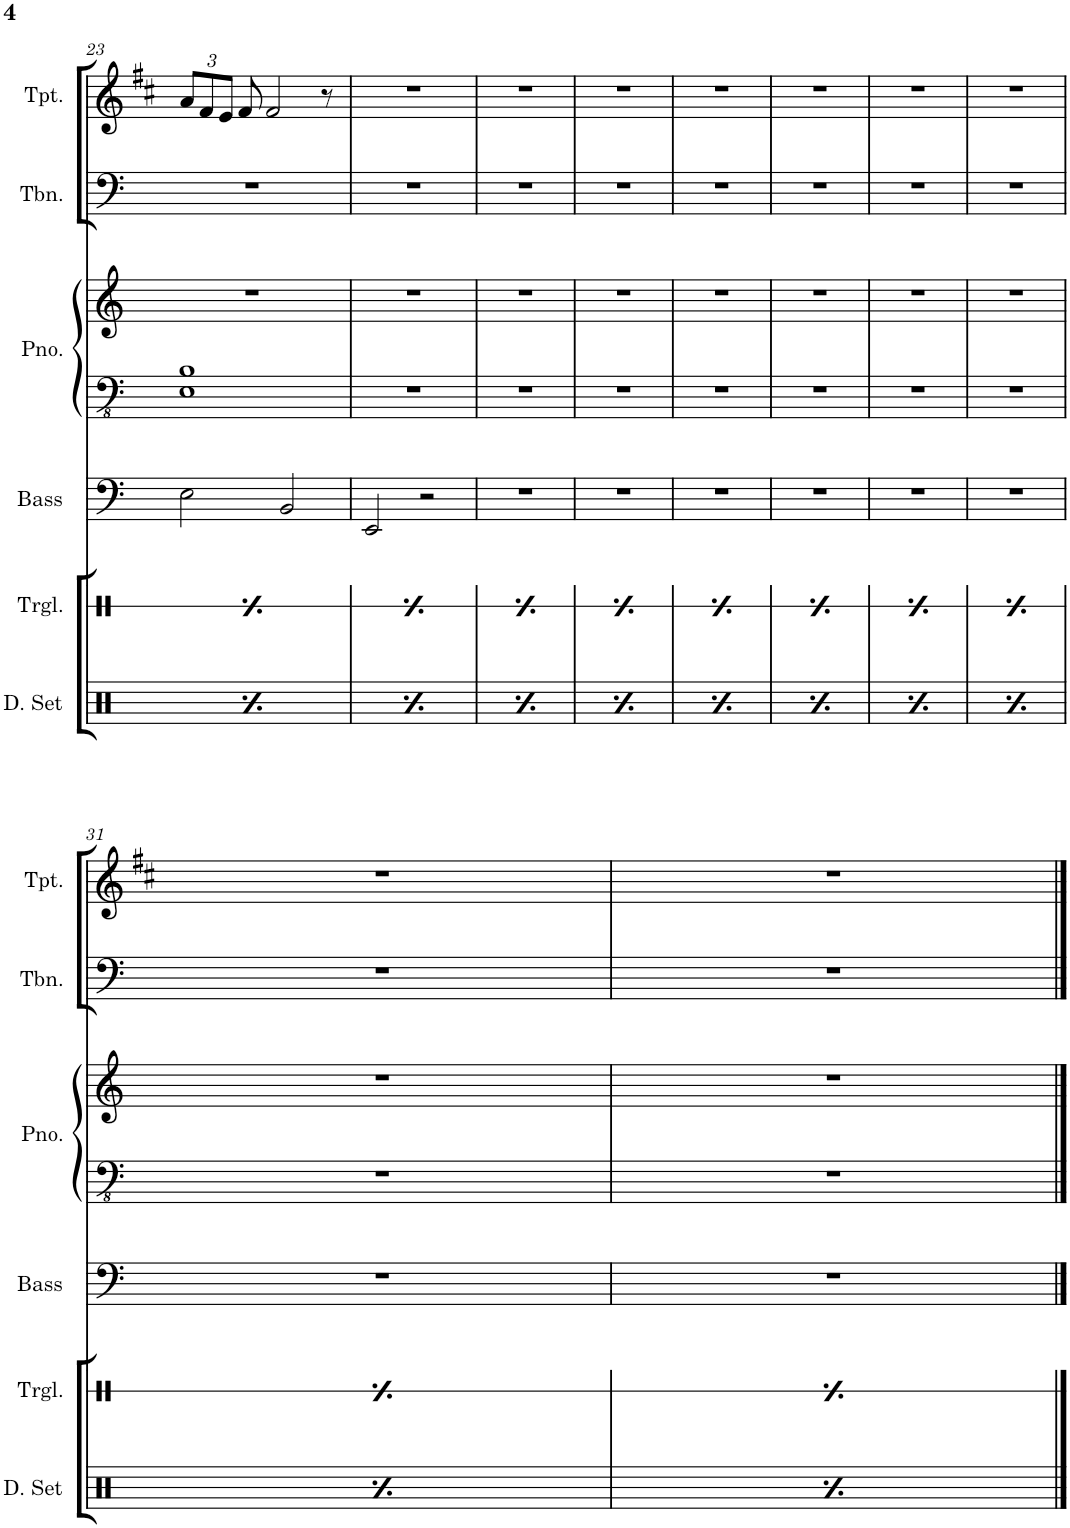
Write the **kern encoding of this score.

**kern	**kern	**dynam	**kern	**kern	**kern	**kern	**kern
*part6	*part5	*part5	*part4	*part3	*part3	*part2	*part1
*staff7	*staff6	*staff6	*staff5	*staff4	*staff3	*staff2	*staff1
*I"Drumset	*I"Triangle	*	*I"Acoustic Bass	*I"Piano	*	*I"Trombone	*I"Trumpet
*I'D. Set	*I'Trgl.	*	*I'Bass	*I'Pno.	*	*I'Tbn.	*I'Tpt.
!!LO:PB:g=z
*clefX	*clefX	*	*clefF4	*clefFv4	*clefG2	*clefF4	*clefG2
*	*	*	*Trd7c12	*	*	*	*Trd1c2
*k[]	*k[]	*	*k[]	*k[]	*k[]	*k[]	*k[f#c#]
*M4/4	*M4/4	*	*M4/4	*M4/4	*M4/4	*M4/4	*M4/4
*	*	*	*	*	*	*	*Xbrackettup
=23	=23	=23	=23	=23	=23	=23	=23
!	!	!LO:DY:b	!	!	!	!	!
4r	4Re\	p	2E\	1EE 1BB	1r	1r	12a/L
.	.	.	.	.	.	.	12f#/
.	.	.	.	.	.	.	12e/J
4Rd\	8Re\L	.	.	.	.	.	8f#/
.	8Re\J	.	.	.	.	.	2f#/
4r	4Re\	.	2BB/	.	.	.	.
4Rd\	8Re\L	.	.	.	.	.	.
.	8Re\J	.	.	.	.	.	8r
=24	=24	=24	=24	=24	=24	=24	=24
!	!	!LO:DY:b	!	!	!	!	!
4r	4Re\	p	2EE/	1r	1r	1r	1r
4Rd\	8Re\L	.	.	.	.	.	.
.	8Re\J	.	.	.	.	.	.
4r	4Re\	.	2r	.	.	.	.
4Rd\	8Re\L	.	.	.	.	.	.
.	8Re\J	.	.	.	.	.	.
=25	=25	=25	=25	=25	=25	=25	=25
!	!	!LO:DY:b	!	!	!	!	!
4r	4Re\	p	1r	1r	1r	1r	1r
4Rd\	8Re\L	.	.	.	.	.	.
.	8Re\J	.	.	.	.	.	.
4r	4Re\	.	.	.	.	.	.
4Rd\	8Re\L	.	.	.	.	.	.
.	8Re\J	.	.	.	.	.	.
=26	=26	=26	=26	=26	=26	=26	=26
!	!	!LO:DY:b	!	!	!	!	!
4r	4Re\	p	1r	1r	1r	1r	1r
4Rd\	8Re\L	.	.	.	.	.	.
.	8Re\J	.	.	.	.	.	.
4r	4Re\	.	.	.	.	.	.
4Rd\	8Re\L	.	.	.	.	.	.
.	8Re\J	.	.	.	.	.	.
=27	=27	=27	=27	=27	=27	=27	=27
!	!	!LO:DY:b	!	!	!	!	!
4r	4Re\	p	1r	1r	1r	1r	1r
4Rd\	8Re\L	.	.	.	.	.	.
.	8Re\J	.	.	.	.	.	.
4r	4Re\	.	.	.	.	.	.
4Rd\	8Re\L	.	.	.	.	.	.
.	8Re\J	.	.	.	.	.	.
=28	=28	=28	=28	=28	=28	=28	=28
!	!	!LO:DY:b	!	!	!	!	!
4r	4Re\	p	1r	1r	1r	1r	1r
4Rd\	8Re\L	.	.	.	.	.	.
.	8Re\J	.	.	.	.	.	.
4r	4Re\	.	.	.	.	.	.
4Rd\	8Re\L	.	.	.	.	.	.
.	8Re\J	.	.	.	.	.	.
=29	=29	=29	=29	=29	=29	=29	=29
!	!	!LO:DY:b	!	!	!	!	!
4r	4Re\	p	1r	1r	1r	1r	1r
4Rd\	8Re\L	.	.	.	.	.	.
.	8Re\J	.	.	.	.	.	.
4r	4Re\	.	.	.	.	.	.
4Rd\	8Re\L	.	.	.	.	.	.
.	8Re\J	.	.	.	.	.	.
=30	=30	=30	=30	=30	=30	=30	=30
!	!	!LO:DY:b	!	!	!	!	!
4r	4Re\	p	1r	1r	1r	1r	1r
4Rd\	8Re\L	.	.	.	.	.	.
.	8Re\J	.	.	.	.	.	.
4r	4Re\	.	.	.	.	.	.
4Rd\	8Re\L	.	.	.	.	.	.
.	8Re\J	.	.	.	.	.	.
!!LO:LB:g=z
=31	=31	=31	=31	=31	=31	=31	=31
!	!	!LO:DY:b	!	!	!	!	!
4r	4Re\	p	1r	1r	1r	1r	1r
4Rd\	8Re\L	.	.	.	.	.	.
.	8Re\J	.	.	.	.	.	.
4r	4Re\	.	.	.	.	.	.
4Rd\	8Re\L	.	.	.	.	.	.
.	8Re\J	.	.	.	.	.	.
=32	=32	=32	=32	=32	=32	=32	=32
!	!	!LO:DY:b	!	!	!	!	!
4r	4Re\	p	1r	1r	1r	1r	1r
4Rd\	8Re\L	.	.	.	.	.	.
.	8Re\J	.	.	.	.	.	.
4r	4Re\	.	.	.	.	.	.
4Rd\	8Re\L	.	.	.	.	.	.
.	8Re\J	.	.	.	.	.	.
==	==	==	==	==	==	==	==
*-	*-	*-	*-	*-	*-	*-	*-
